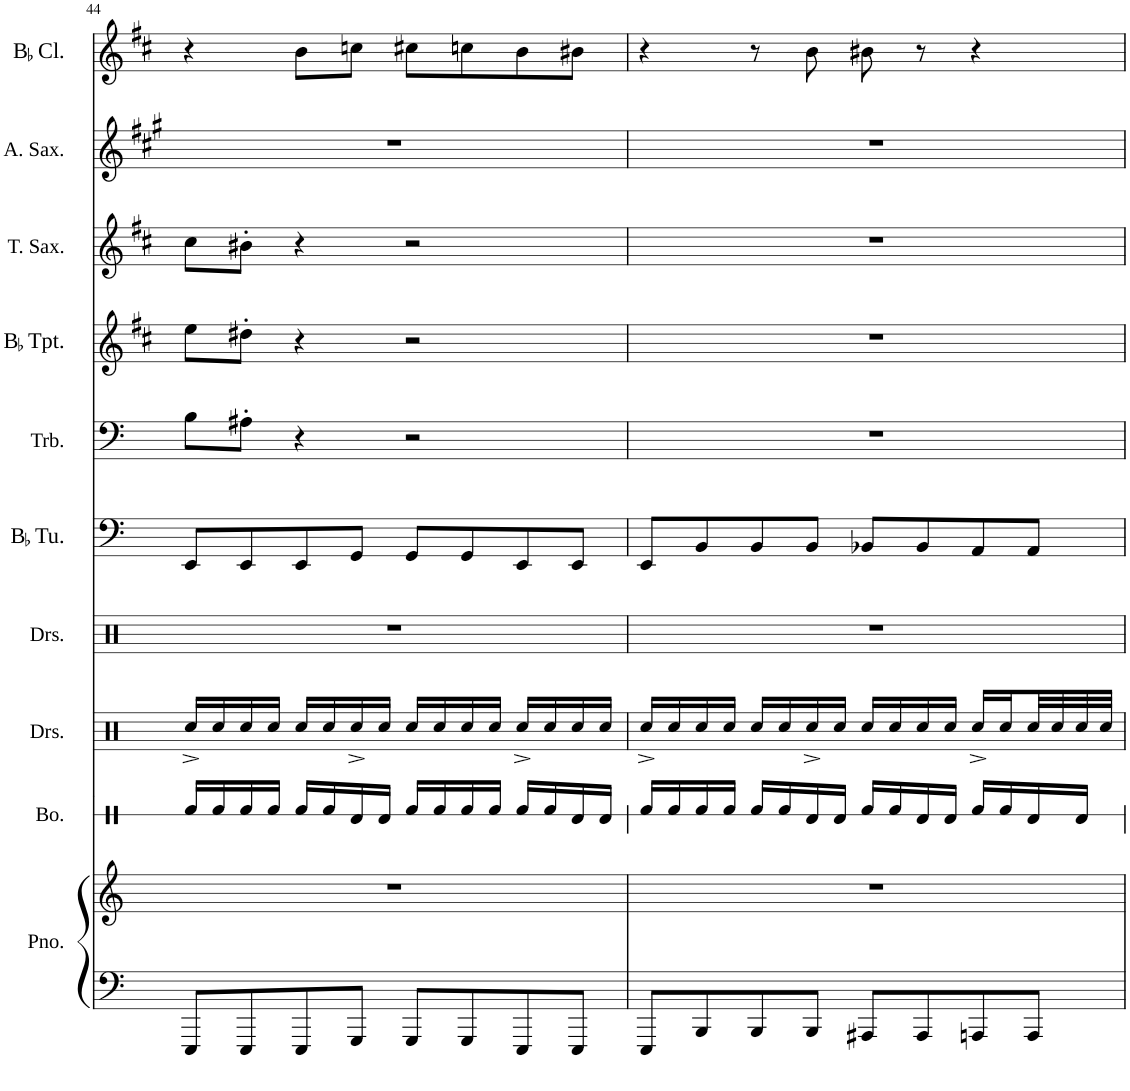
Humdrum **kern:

**kern	**kern	**kern	**kern	**kern	**kern	**kern	**kern	**kern	**kern	**kern
*part10	*part10	*part9	*part8	*part7	*part6	*part5	*part4	*part3	*part2	*part1
*staff11	*staff10	*staff9	*staff8	*staff7	*staff6	*staff5	*staff4	*staff3	*staff2	*staff1
*I"Piano	*	*I"Bongos	*I"Drumset	*I"Drumset	*I"BaccidentalFlat Tuba	*I"Trombone	*I"BaccidentalFlat Trumpet	*I"Tenor Saxophone	*I"Alto Saxophone	*I"BaccidentalFlat Clarinet
*I'Pno.	*	*I'Bo.	*I'Drs.	*I'Drs.	*I'BaccidentalFlat Tu.	*I'Trb.	*I'BaccidentalFlat Tpt.	*I'T. Sax.	*I'A. Sax.	*I'BaccidentalFlat Cl.
!!LO:PB:g=z
*clefF4	*clefG2	*clefX	*clefX	*clefX	*clefF4	*clefF4	*clefG2	*clefG2	*clefG2	*clefG2
*	*	*	*	*	*Trd4c7	*	*Trd1c2	*Trd8c14	*Trd5c9	*Trd1c2
*k[]	*k[]	*k[]	*k[]	*k[]	*k[]	*k[]	*k[f#c#]	*k[f#c#]	*k[f#c#g#]	*k[f#c#]
*M4/4	*M4/4	*M4/4	*M4/4	*M4/4	*M4/4	*M4/4	*M4/4	*M4/4	*M4/4	*M4/4
=44	=44	=44	=44	=44	=44	=44	=44	=44	=44	=44
8EEE/L	1r	16Rf/LL	16Rcc^/LL	1r	8EE/L	8B\L	8ee\L	8cc#\L	1r	4r
.	.	16Rf/	16Rcc/	.	.	.	.	.	.	.
8EEE/	.	16Rf/	16Rcc/	.	8EE/	8A#X'\J	8dd#X'\J	8b#X'\J	.	.
.	.	16Rf/JJ	16Rcc/JJ	.	.	.	.	.	.	.
8EEE/	.	16Rf/LL	16Rcc/LL	.	8EE/	4r	4r	4r	.	8b\L
.	.	16Rf/	16Rcc/	.	.	.	.	.	.	.
8GGG/J	.	16Rd/	16Rcc^/	.	8GG/J	.	.	.	.	8ccn\J
.	.	16Rd/JJ	16Rcc/JJ	.	.	.	.	.	.	.
8GGG/L	.	16Rf/LL	16Rcc/LL	.	8GG/L	2r	2r	2r	.	8cc#X\L
.	.	16Rf/	16Rcc/	.	.	.	.	.	.	.
8GGG/	.	16Rf/	16Rcc/	.	8GG/	.	.	.	.	8ccn\
.	.	16Rf/JJ	16Rcc/JJ	.	.	.	.	.	.	.
8EEE/	.	16Rf/LL	16Rcc^/LL	.	8EE/	.	.	.	.	8b\
.	.	16Rf/	16Rcc/	.	.	.	.	.	.	.
8EEE/J	.	16Rd/	16Rcc/	.	8EE/J	.	.	.	.	8b#X\J
.	.	16Rd/JJ	16Rcc/JJ	.	.	.	.	.	.	.
=45	=45	=45	=45	=45	=45	=45	=45	=45	=45	=45
8EEE/L	1r	16Rf/LL	16Rcc^/LL	1r	8EE/L	1r	1r	1r	1r	4r
.	.	16Rf/	16Rcc/	.	.	.	.	.	.	.
8BBB/	.	16Rf/	16Rcc/	.	8BB/	.	.	.	.	.
.	.	16Rf/JJ	16Rcc/JJ	.	.	.	.	.	.	.
8BBB/	.	16Rf/LL	16Rcc/LL	.	8BB/	.	.	.	.	8r
.	.	16Rf/	16Rcc/	.	.	.	.	.	.	.
8BBB/J	.	16Rd/	16Rcc^/	.	8BB/J	.	.	.	.	8b\
.	.	16Rd/JJ	16Rcc/JJ	.	.	.	.	.	.	.
8AAA#X/L	.	16Rf/LL	16Rcc/LL	.	8BB-X/L	.	.	.	.	8b#X\
.	.	16Rf/	16Rcc/	.	.	.	.	.	.	.
8AAA#/	.	16Rd/	16Rcc/	.	8BB-/	.	.	.	.	8r
.	.	16Rd/JJ	16Rcc/JJ	.	.	.	.	.	.	.
8AAAn/	.	16Rf/LL	16Rcc^/LL	.	8AA/	.	.	.	.	4r
.	.	16Rf/	16Rcc/	.	.	.	.	.	.	.
8AAA/J	.	16Rd/	32Rcc/L	.	8AA/J	.	.	.	.	.
.	.	.	32Rcc/	.	.	.	.	.	.	.
.	.	16Rd/JJ	32Rcc/	.	.	.	.	.	.	.
.	.	.	32Rcc/JJJ	.	.	.	.	.	.	.
=	=	=	=	=	=	=	=	=	=	=
*-	*-	*-	*-	*-	*-	*-	*-	*-	*-	*-
